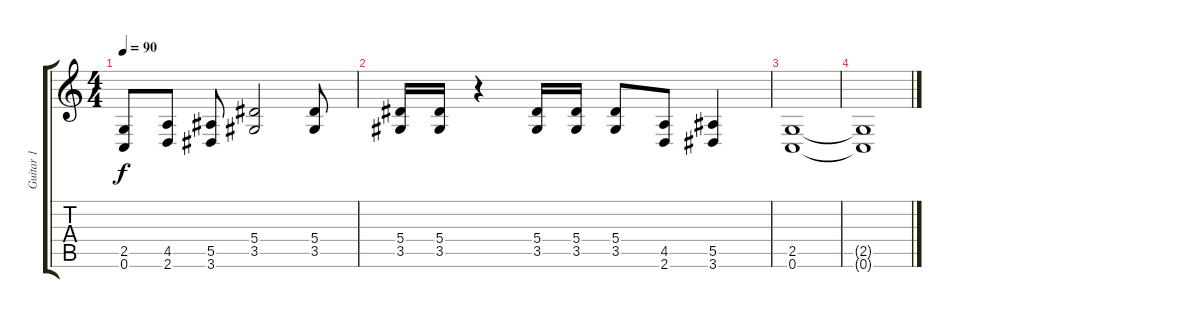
\track ("Guitar 1" "Guitar 1") {instrument distortionguitar}
\staff {score tabs}
\tuning (C4 G3 Eb3 Bb2 F2 C2) {hide}
\ts (4 4)
\tempo 90
\clef g2
\ks c
(2.5 0.6).8{dy f} (4.5 2.6).8 (5.5 3.6).8 (5.4 3.5).2 (5.4 3.5).8 |
(5.4 3.5).16 (5.4 3.5).16 r.4 (5.4 3.5).16 (5.4 3.5).16 (5.4 3.5).8 (4.5 2.6).8 (5.5 3.6).4 |
(2.5 0.6).1 |
(2.5{t} 0.6{t}).1
